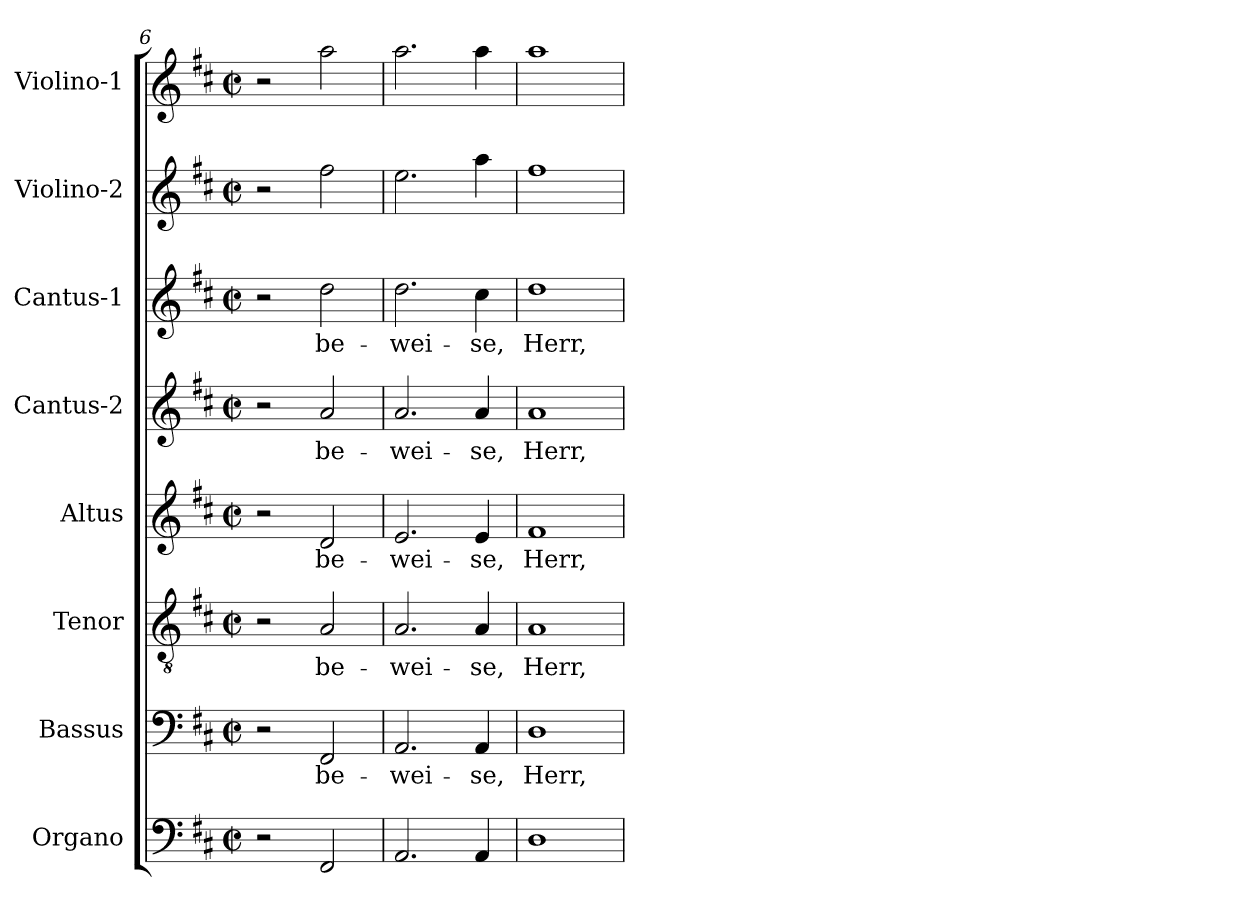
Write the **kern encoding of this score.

**kern	**kern	**text	**kern	**text	**kern	**text	**kern	**text	**kern	**text	**kern	**kern
*part8	*part7	*part7	*part6	*part6	*part5	*part5	*part4	*part4	*part3	*part3	*part2	*part1
*staff8	*staff7	*staff7	*staff6	*staff6	*staff5	*staff5	*staff4	*staff4	*staff3	*staff3	*staff2	*staff1
*I"Organo	*I"Bassus	*	*I"Tenor	*	*I"Altus	*	*I"Cantus-2	*	*I"Cantus-1	*	*I"Violino-2	*I"Violino-1
*I'Og	*I'B	*	*I'T	*	*I'A	*	*I'C2	*	*I'C1	*	*I'V2	*I'V1
*clefF4	*clefF4	*	*clefGv2	*	*clefG2	*	*clefG2	*	*clefG2	*	*clefG2	*clefG2
*k[f#c#]	*k[f#c#]	*	*k[f#c#]	*	*k[f#c#]	*	*k[f#c#]	*	*k[f#c#]	*	*k[f#c#]	*k[f#c#]
*D:	*D:	*	*D:	*	*D:	*	*D:	*	*D:	*	*D:	*D:
*M2/2	*M2/2	*	*M2/2	*	*M2/2	*	*M2/2	*	*M2/2	*	*M2/2	*M2/2
*met(c|)	*met(c|)	*	*met(c|)	*	*met(c|)	*	*met(c|)	*	*met(c|)	*	*met(c|)	*met(c|)
=6	=6	=6	=6	=6	=6	=6	=6	=6	=6	=6	=6	=6
2r	2r	.	2r	.	2r	.	2r	.	2r	.	2r	2r
!	!	!LO:LY:b	!	!	!	!	!	!	!	!	!	!
!	!	!	!	!LO:LY:b	!	!	!	!	!	!	!	!
!	!	!	!	!	!	!LO:LY:b	!	!	!	!	!	!
!	!	!	!	!	!	!	!	!LO:LY:b	!	!	!	!
!	!	!	!	!	!	!	!	!	!	!LO:LY:b	!	!
2FF#/	2FF#/	be-	2A/	be-	2d/	be-	2a/	be-	2dd\	be-	2ff#\	2aa\
=7	=7	=7	=7	=7	=7	=7	=7	=7	=7	=7	=7	=7
!	!	!LO:LY:b	!	!	!	!	!	!	!	!	!	!
!	!	!	!	!LO:LY:b	!	!	!	!	!	!	!	!
!	!	!	!	!	!	!LO:LY:b	!	!	!	!	!	!
!	!	!	!	!	!	!	!	!LO:LY:b	!	!	!	!
!	!	!	!	!	!	!	!	!	!	!LO:LY:b	!	!
2.AA/	2.AA/	-wei-	2.A/	-wei-	2.e/	-wei-	2.a/	-wei-	2.dd\	-wei-	2.ee\	2.aa\
!	!	!LO:LY:b	!	!	!	!	!	!	!	!	!	!
!	!	!	!	!LO:LY:b	!	!	!	!	!	!	!	!
!	!	!	!	!	!	!LO:LY:b	!	!	!	!	!	!
!	!	!	!	!	!	!	!	!LO:LY:b	!	!	!	!
!	!	!	!	!	!	!	!	!	!	!LO:LY:b	!	!
4AA/	4AA/	-se,	4A/	-se,	4e/	-se,	4a/	-se,	4cc#\	-se,	4aa\	4aa\
!!LO:PB:g=z
=8	=8	=8	=8	=8	=8	=8	=8	=8	=8	=8	=8	=8
!	!	!LO:LY:b	!	!	!	!	!	!	!	!	!	!
!	!	!	!	!LO:LY:b	!	!	!	!	!	!	!	!
!	!	!	!	!	!	!LO:LY:b	!	!	!	!	!	!
!	!	!	!	!	!	!	!	!LO:LY:b	!	!	!	!
!	!	!	!	!	!	!	!	!	!	!LO:LY:b	!	!
1D	1D	Herr,	1A	Herr,	1f#	Herr,	1a	Herr,	1dd	Herr,	1ff#	1aa
=	=	=	=	=	=	=	=	=	=	=	=	=
*-	*-	*-	*-	*-	*-	*-	*-	*-	*-	*-	*-	*-
